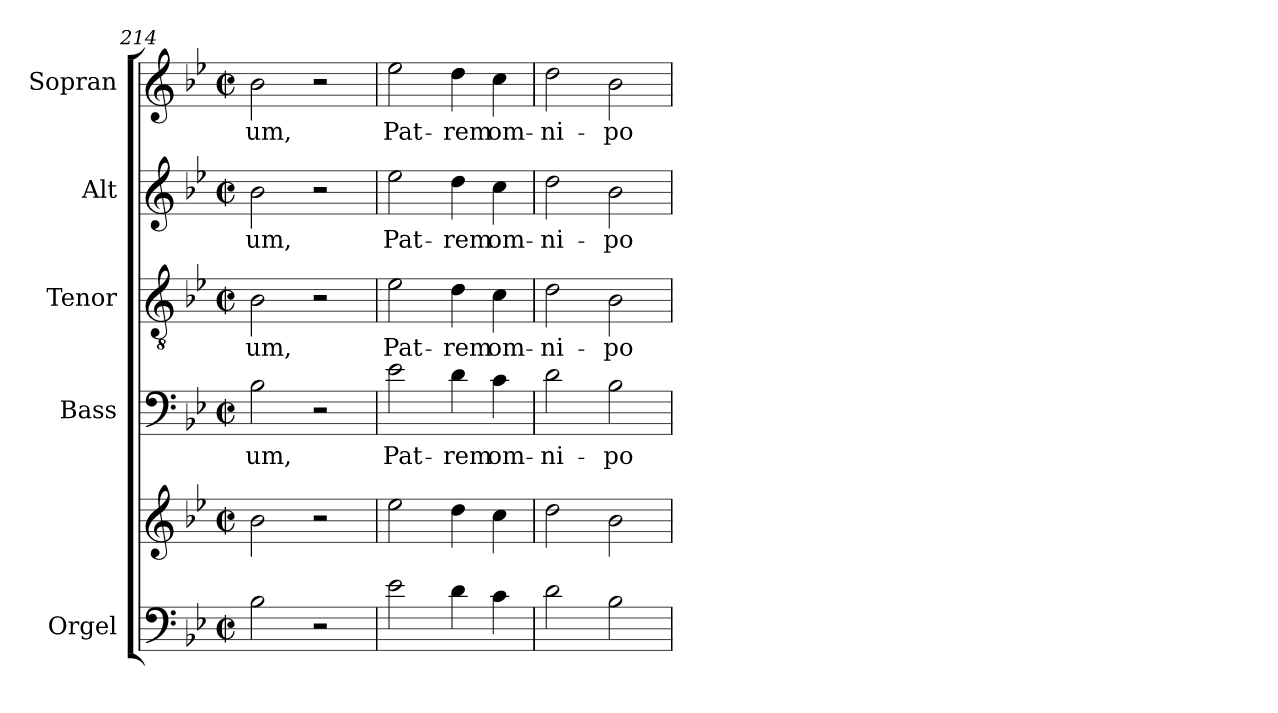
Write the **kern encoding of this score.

**kern	**kern	**kern	**text	**kern	**text	**kern	**text	**kern	**text
*part5	*part5	*part4	*part4	*part3	*part3	*part2	*part2	*part1	*part1
*staff6	*staff5	*staff4	*staff4	*staff3	*staff3	*staff2	*staff2	*staff1	*staff1
*I"Orgel	*	*I"Bass	*	*I"Tenor	*	*I"Alt	*	*I"Sopran	*
*I'Org.	*	*I'B.	*	*I'T.	*	*I'A.	*	*I'S.	*
*clefF4	*clefG2	*clefF4	*	*clefGv2	*	*clefG2	*	*clefG2	*
*k[b-e-]	*k[b-e-]	*k[b-e-]	*	*k[b-e-]	*	*k[b-e-]	*	*k[b-e-]	*
*B-:	*B-:	*B-:	*	*B-:	*	*B-:	*	*B-:	*
*M2/2	*M2/2	*M2/2	*	*M2/2	*	*M2/2	*	*M2/2	*
*met(c|)	*met(c|)	*met(c|)	*	*met(c|)	*	*met(c|)	*	*met(c|)	*
=214	=214	=214	=214	=214	=214	=214	=214	=214	=214
!	!	!	!LO:LY:b	!	!LO:LY:b	!	!LO:LY:b	!	!LO:LY:b
2B-\	2b-\	2B-\	-um,	2B-\	-um,	2b-\	-um,	2b-\	-um,
2r	2r	2r	.	2r	.	2r	.	2r	.
=215	=215	=215	=215	=215	=215	=215	=215	=215	=215
!	!	!	!LO:LY:b	!	!LO:LY:b	!	!LO:LY:b	!	!LO:LY:b
2e-\	2ee-\	2e-\	Pat-	2e-\	Pat-	2ee-\	Pat-	2ee-\	Pat-
!	!	!	!LO:LY:b	!	!LO:LY:b	!	!LO:LY:b	!	!LO:LY:b
4d\	4dd\	4d\	-rem	4d\	-rem	4dd\	-rem	4dd\	-rem
!	!	!	!LO:LY:b	!	!LO:LY:b	!	!LO:LY:b	!	!LO:LY:b
4c\	4cc\	4c\	om-	4c\	om-	4cc\	om-	4cc\	om-
=216	=216	=216	=216	=216	=216	=216	=216	=216	=216
!	!	!	!LO:LY:b	!	!LO:LY:b	!	!LO:LY:b	!	!LO:LY:b
2d\	2dd\	2d\	-ni-	2d\	-ni-	2dd\	-ni-	2dd\	-ni-
!	!	!	!LO:LY:b	!	!LO:LY:b	!	!LO:LY:b	!	!LO:LY:b
2B-\	2b-\	2B-\	-po-	2B-\	-po-	2b-\	-po-	2b-\	-po-
=	=	=	=	=	=	=	=	=	=
*-	*-	*-	*-	*-	*-	*-	*-	*-	*-
